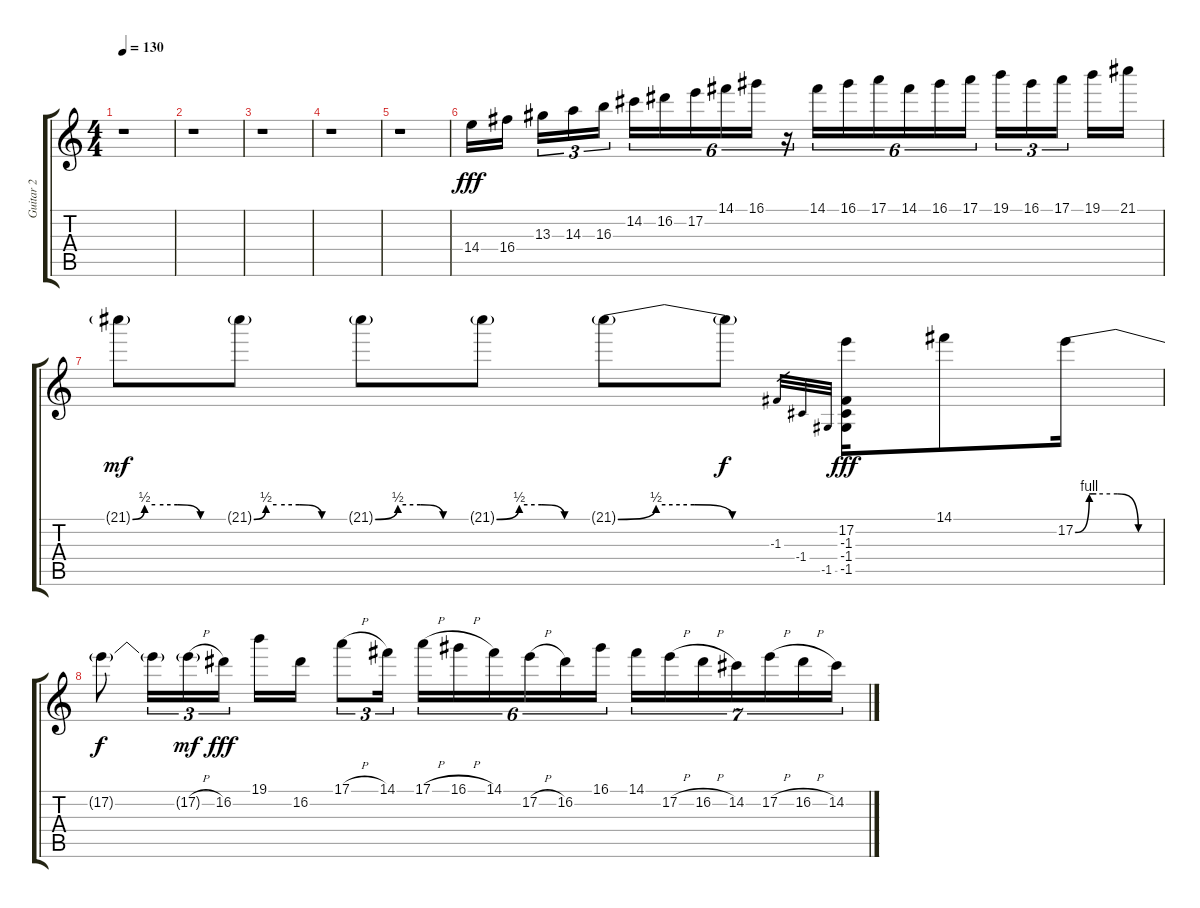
\track ("Guitar 2" "Guitar 2") {instrument overdrivenguitar}
\staff {score tabs}
\tuning (E4 B3 G3 D3 A2 E2) {hide}
\ts (4 4)
\tempo 130
\clef g2
\ks c
r.1{dy mf} |
r.1 |
r.1 |
r.1 |
r.1 |
14.4.16{dy fff} 16.4.16 13.3.16{tu (3 2)} 14.3.16{tu (3 2)} 16.3.16{tu (3 2)} 14.2.16{tu (6 4)} 16.2.16{tu (6 4)} 17.2.16{tu (6 4)} 14.1.16{tu (6 4)} 16.1.16{tu (6 4)} r.16{tu (6 4)} 14.1.16{tu (6 4)} 16.1.16{tu (6 4)} 17.1.16{tu (6 4)} 14.1.16{tu (6 4)} 16.1.16{tu (6 4)} 17.1.16{tu (6 4)} 19.1.16{tu (3 2)} 16.1.16{tu (3 2)} 17.1.16{tu (3 2)} 19.1.16 21.1.16 |
21.1{be (custom 0 0 8 2 15 2 30 2 45 0 60 0) g}.8{dy mf} 21.1{be (custom 0 0 8 2 15 2 30 2 45 0 60 0) g}.8 21.1{be (custom 0 0 15 2 30 2 45 0 60 0) g}.8 21.1{be (custom 0 0 15 2 30 2 45 0 60 0) g}.8 21.1{be (custom 0 0 15 2 30 2 45 0 60 0) g}.8 21.1{t}.8{dy f} -1.3.32{gr} -1.4.32{gr} -1.5.32{gr} (17.2 -1.3 -1.4 -1.5).16{dy fff} 14.1.8 17.2{be (custom 0 0 10 4 15 4 30 4 45 0 60 0)}.16 |
17.2{t}.8{dy f} 17.2{t}.16{tu (3 2)} 17.2{h g}.16{tu (3 2) dy mf} 16.2.16{tu (3 2) dy fff} 19.1.16 16.2.16 17.1{h}.8{tu (3 2)} 14.1.16{tu (3 2)} 17.1{h}.16{tu (6 4)} 16.1{h}.16{tu (6 4)} 14.1.16{tu (6 4)} 17.2{h}.16{tu (6 4)} 16.2.16{tu (6 4)} 16.1.16{tu (6 4)} 14.1.16{tu (7 4)} 17.2{h}.16{tu (7 4)} 16.2{h}.16{tu (7 4)} 14.2.16{tu (7 4)} 17.2{h}.16{tu (7 4)} 16.2{h}.16{tu (7 4)} 14.2.16{tu (7 4)}
